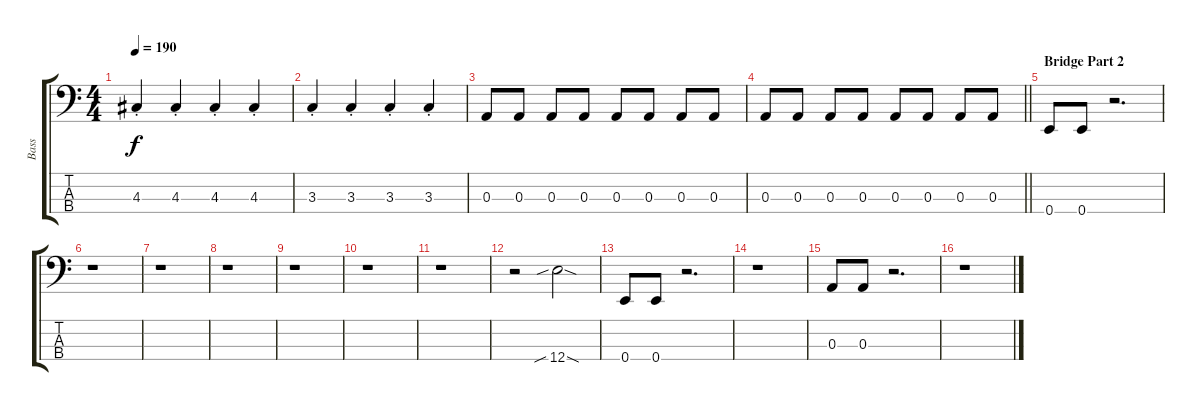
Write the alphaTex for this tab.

\track ("Bass" "Bass") {instrument electricbassfinger}
\staff {score tabs}
\tuning (G2 D2 A1 E1) {hide}
\ts (4 4)
\tempo 190
\clef f4
\ks c
4.3{st}.4{dy f} 4.3{st}.4 4.3{st}.4 4.3{st}.4 |
3.3{st}.4 3.3{st}.4 3.3{st}.4 3.3{st}.4 |
0.3.8 0.3.8 0.3.8 0.3.8 0.3.8 0.3.8 0.3.8 0.3.8 |
\barLineRight lightlight
0.3.8 0.3.8 0.3.8 0.3.8 0.3.8 0.3.8 0.3.8 0.3.8 |
\section ("" "Bridge Part 2")
0.4.8 0.4.8 r.2{d} |
r.1 |
r.1 |
r.1 |
r.1 |
r.1 |
r.1 |
r.2 12.4{sib sod}.2 |
0.4.8 0.4.8 r.2{d} |
r.1 |
0.3.8 0.3.8 r.2{d} |
r.1
